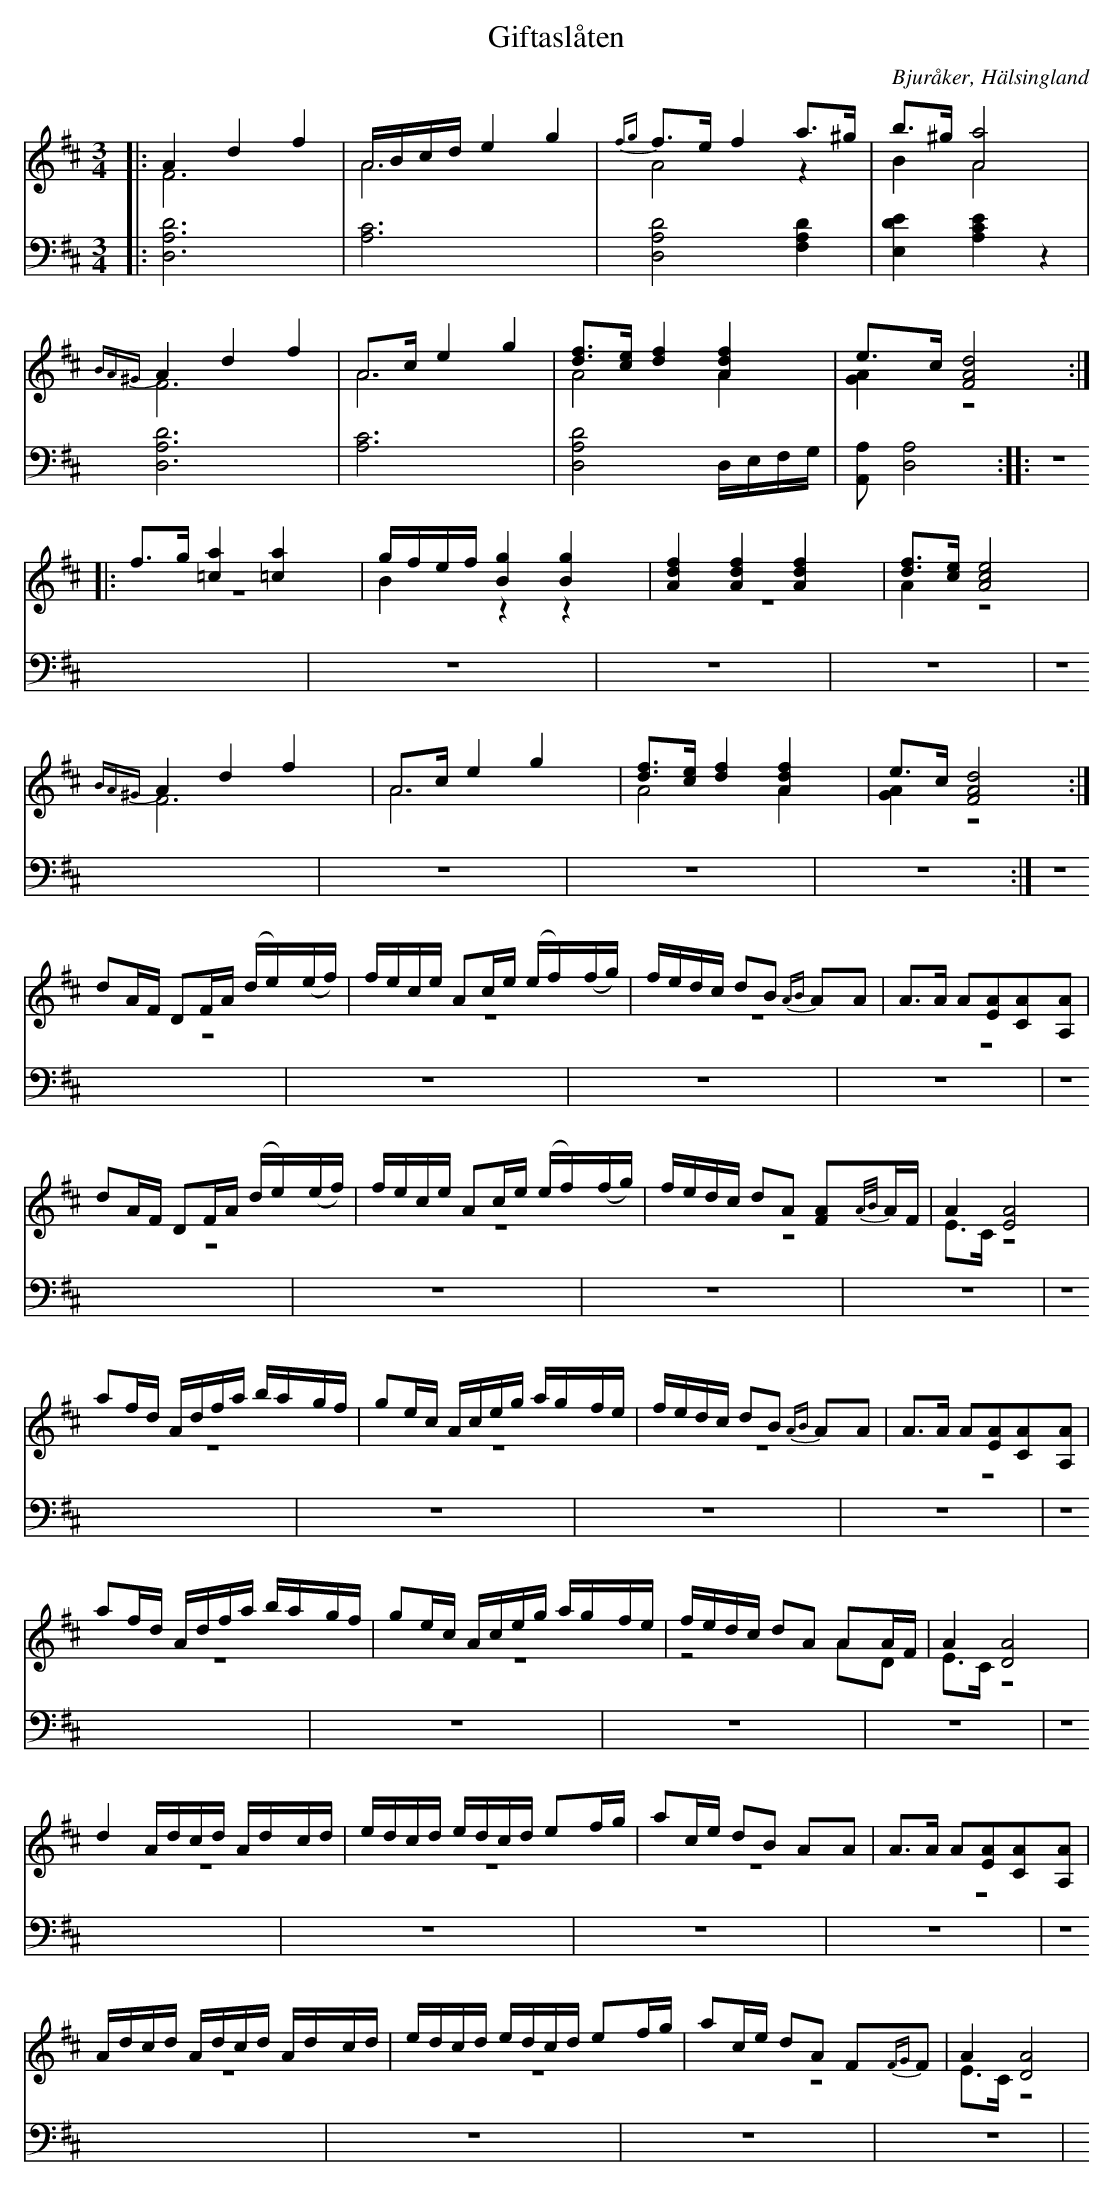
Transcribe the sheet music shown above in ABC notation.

X:1
T: Giftaslåten
O: Bjuråker, Hälsingland
M: 3/4
L: 1/8
K: D
V:1
V:2 merge
V:3
V:1
|: A2 d2 f2|A/B/c/d/ e2 g2|{fg}f>e f2 a>^g |b>^g [A4a4]|
 {BA^G}A2 d2 f2|A>c e2 g2|[df]>[ce] [d2f2] [A2d2f2]| e>c [F4A4d4]:|
|:f>g [=c2a2] [=c2a2]|g/f/e/f/ [B2g2] [B2g2]|[A2d2f2] [A2d2f2] [A2d2f2] |[df]>[ce] [A4c4e4]|
{BA^G}A2 d2 f2|A>c e2 g2|[df]>[ce] [d2f2] [A2d2f2]| e>c [F4A4d4]:|
dA/F/ DF/A/  (d/e/)(e/f/)|f/e/c/e/ Ac/e/ (e/f/)(f/g/)|f/e/d/c/ dB {AB}AA|A>A A[EA][CA][A,A]|
dA/F/ DF/A/ (d/e/)(e/f/)|f/e/c/e/ Ac/e/ (e/f/)(f/g/)|f/e/d/c/ dA [FA]{A/B/}A/F/|A2 [E4A4]|
af/d/ A/d/f/a/  b/a/g/f/| ge/c/ A/c/e/g/ a/g/f/e/|f/e/d/c/ dB {AB}AA|A>A A[EA][CA][A,A]|
af/d/ A/d/f/a/ b/a/g/f/|ge/c/ A/c/e/g/ a/g/f/e/|f/e/d/c/ dA AA/F/| A2 [D4A4]|
d2 A/d/c/d/ A/d/c/d/|e/d/c/d/ e/d/c/d/ ef/g/|ac/e/ dB AA|A>A A[EA][CA][A,A]|
A/d/c/d/ A/d/c/d/ A/d/c/d/|e/d/c/d/ e/d/c/d/ ef/g/| ac/e/ dA F{FG}F|A2 [D4A4]|
V:2
|: F6| A6|A4 z2|B2 A4|
F6| A6|A4 A2|[G2A2] z4:|
|:z6|B2 z2 z2|z6|A2 z4|
F6|A6|A4 A2|[G2A2] z4:|
z6|z6|z6|z6|
z6|z6|z6|E>C z4|
z6|z6|z6|z6|
z6|z6|z4 AD|E>C z4|
z6|z6|z6|z6|
z6|z6|z6|E>C z4|
V:4 clef bass
|: [D,6A,6D6]| [A,6C6]|[D,4A,4D4] [F,2A,2D2]|[E,2D2E2] [A,2C2E2] z2|
[D,6A,6D6]| [A,6C6]|[D,4A,4D4] D,/E,/F,/G,/|[A,, 2A,2] [D,4A,4] :|
|:z6|z6|z6|z6|
z6|z6|z6|z6:|
z6|z6|z6|z6|
z6|z6|z6|z6|
z6|z6|z6|z6|
z6|z6|z6|z6|
z6|z6|z6|z6|
z6|z6|z6|z6|
